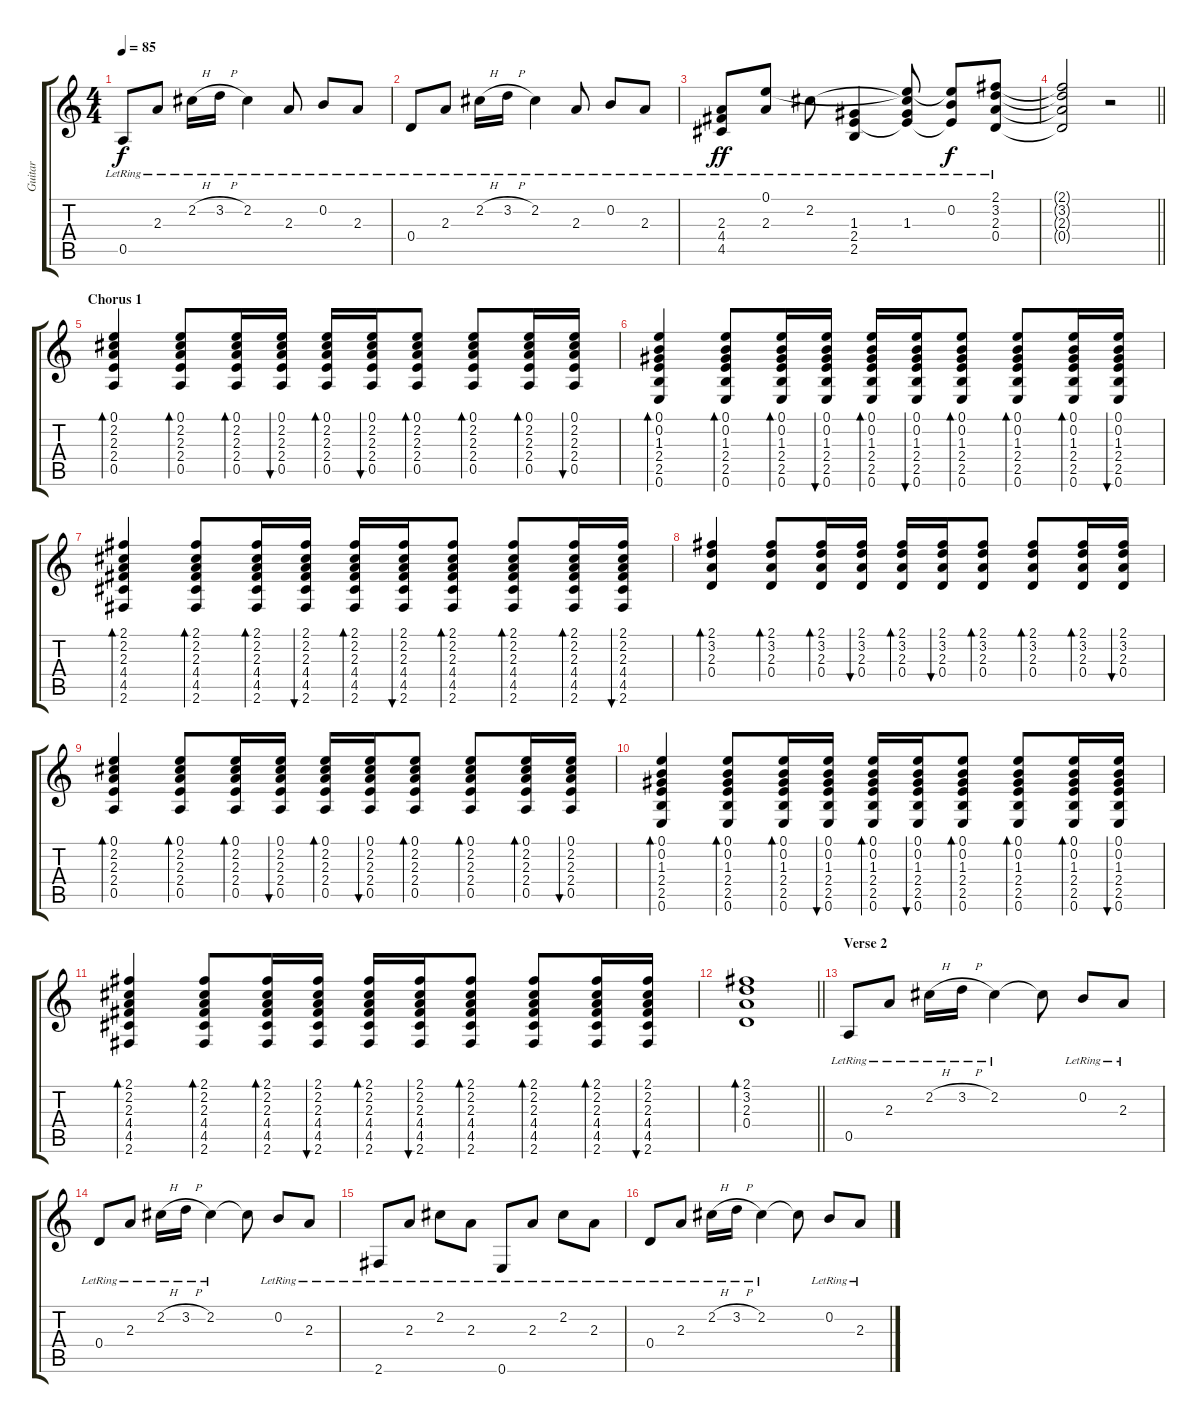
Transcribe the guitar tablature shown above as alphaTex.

\track ("Guitar" "Guitar") {instrument acousticguitarsteel}
\staff {score tabs}
\tuning (E4 B3 G3 D3 A2 E2) {hide}
\ts (4 4)
\tempo 85
\clef g2
\ks c
0.5{lr}.8{dy f} 2.3{lr}.8 2.2{h lr}.16 3.2{h lr}.16 2.2{lr}.4 2.3{lr}.8 0.2{lr}.8 2.3{lr}.8 |
0.4{lr}.8 2.3{lr}.8 2.2{h lr}.16 3.2{h lr}.16 2.2{lr}.4 2.3{lr}.8 0.2{lr}.8 2.3{lr}.8 |
(2.3{lr} 4.4{lr} 4.5{lr}).8{dy ff} (0.1 2.3{lr}).8 2.2{lr}.8 (1.3{lr} 2.4{lr} 2.5{lr}).4 (0.1{t} 2.2{t} 1.3{lr} 2.4{t}).8 (0.1{t} 0.2{lr} 2.4{t}).8{dy f} (2.1{lr} 3.2{lr} 2.3{lr} 0.4{lr}).8 |
\barLineRight lightlight
(2.1{t} 3.2{t} 2.3{t} 0.4{t}).2 r.2 |
\section ("" "Chorus 1")
(0.1 2.2 2.3 2.4 0.5).4{bd 30} (0.1 2.2 2.3 2.4 0.5).8{bd 30} (0.1 2.2 2.3 2.4 0.5).16{bd 30} (0.1 2.2 2.3 2.4 0.5).16{bu 30} (0.1 2.2 2.3 2.4 0.5).16{bd 30} (0.1 2.2 2.3 2.4 0.5).16{bu 30} (0.1 2.2 2.3 2.4 0.5).8{bd 30} (0.1 2.2 2.3 2.4 0.5).8{bd 30} (0.1 2.2 2.3 2.4 0.5).16{bd 30} (0.1 2.2 2.3 2.4 0.5).16{bu 30} |
(0.1 0.2 1.3 2.4 2.5 0.6).4{bd 30} (0.1 0.2 1.3 2.4 2.5 0.6).8{bd 30} (0.1 0.2 1.3 2.4 2.5 0.6).16{bd 30} (0.1 0.2 1.3 2.4 2.5 0.6).16{bu 30} (0.1 0.2 1.3 2.4 2.5 0.6).16{bd 30} (0.1 0.2 1.3 2.4 2.5 0.6).16{bu 30} (0.1 0.2 1.3 2.4 2.5 0.6).8{bd 30} (0.1 0.2 1.3 2.4 2.5 0.6).8{bd 30} (0.1 0.2 1.3 2.4 2.5 0.6).16{bd 30} (0.1 0.2 1.3 2.4 2.5 0.6).16{bu 30} |
(2.1 2.2 2.3 4.4 4.5 2.6).4{bd 30} (2.1 2.2 2.3 4.4 4.5 2.6).8{bd 30} (2.1 2.2 2.3 4.4 4.5 2.6).16{bd 30} (2.1 2.2 2.3 4.4 4.5 2.6).16{bu 30} (2.1 2.2 2.3 4.4 4.5 2.6).16{bd 30} (2.1 2.2 2.3 4.4 4.5 2.6).16{bu 30} (2.1 2.2 2.3 4.4 4.5 2.6).8{bd 30} (2.1 2.2 2.3 4.4 4.5 2.6).8{bd 30} (2.1 2.2 2.3 4.4 4.5 2.6).16{bd 30} (2.1 2.2 2.3 4.4 4.5 2.6).16{bu 30} |
(2.1 3.2 2.3 0.4).4{bd 30} (2.1 3.2 2.3 0.4).8{bd 30} (2.1 3.2 2.3 0.4).16{bd 30} (2.1 3.2 2.3 0.4).16{bu 30} (2.1 3.2 2.3 0.4).16{bd 30} (2.1 3.2 2.3 0.4).16{bu 30} (2.1 3.2 2.3 0.4).8{bd 30} (2.1 3.2 2.3 0.4).8{bd 30} (2.1 3.2 2.3 0.4).16{bd 30} (2.1 3.2 2.3 0.4).16{bu 30} |
(0.1 2.2 2.3 2.4 0.5).4{bd 30} (0.1 2.2 2.3 2.4 0.5).8{bd 30} (0.1 2.2 2.3 2.4 0.5).16{bd 30} (0.1 2.2 2.3 2.4 0.5).16{bu 30} (0.1 2.2 2.3 2.4 0.5).16{bd 30} (0.1 2.2 2.3 2.4 0.5).16{bu 30} (0.1 2.2 2.3 2.4 0.5).8{bd 30} (0.1 2.2 2.3 2.4 0.5).8{bd 30} (0.1 2.2 2.3 2.4 0.5).16{bd 30} (0.1 2.2 2.3 2.4 0.5).16{bu 30} |
(0.1 0.2 1.3 2.4 2.5 0.6).4{bd 30} (0.1 0.2 1.3 2.4 2.5 0.6).8{bd 30} (0.1 0.2 1.3 2.4 2.5 0.6).16{bd 30} (0.1 0.2 1.3 2.4 2.5 0.6).16{bu 30} (0.1 0.2 1.3 2.4 2.5 0.6).16{bd 30} (0.1 0.2 1.3 2.4 2.5 0.6).16{bu 30} (0.1 0.2 1.3 2.4 2.5 0.6).8{bd 30} (0.1 0.2 1.3 2.4 2.5 0.6).8{bd 30} (0.1 0.2 1.3 2.4 2.5 0.6).16{bd 30} (0.1 0.2 1.3 2.4 2.5 0.6).16{bu 30} |
(2.1 2.2 2.3 4.4 4.5 2.6).4{bd 30} (2.1 2.2 2.3 4.4 4.5 2.6).8{bd 30} (2.1 2.2 2.3 4.4 4.5 2.6).16{bd 30} (2.1 2.2 2.3 4.4 4.5 2.6).16{bu 30} (2.1 2.2 2.3 4.4 4.5 2.6).16{bd 30} (2.1 2.2 2.3 4.4 4.5 2.6).16{bu 30} (2.1 2.2 2.3 4.4 4.5 2.6).8{bd 30} (2.1 2.2 2.3 4.4 4.5 2.6).8{bd 30} (2.1 2.2 2.3 4.4 4.5 2.6).16{bd 30} (2.1 2.2 2.3 4.4 4.5 2.6).16{bu 30} |
\barLineRight lightlight
(2.1 3.2 2.3 0.4).1{bd 30} |
\section ("" "Verse 2")
0.5{lr}.8 2.3{lr}.8 2.2{h lr}.16 3.2{h lr}.16 2.2{lr}.4 2.2{t}.8 0.2{lr}.8 2.3{lr}.8 |
0.4{lr}.8 2.3{lr}.8 2.2{h lr}.16 3.2{h lr}.16 2.2{lr}.4 2.2{t}.8 0.2{lr}.8 2.3{lr}.8 |
2.6{lr}.8 2.3{lr}.8 2.2{lr}.8 2.3{lr}.8 0.6{lr}.8 2.3{lr}.8 2.2{lr}.8 2.3{lr}.8 |
0.4{lr}.8 2.3{lr}.8 2.2{h lr}.16 3.2{h lr}.16 2.2{lr}.4 2.2{t}.8 0.2{lr}.8 2.3{lr}.8
